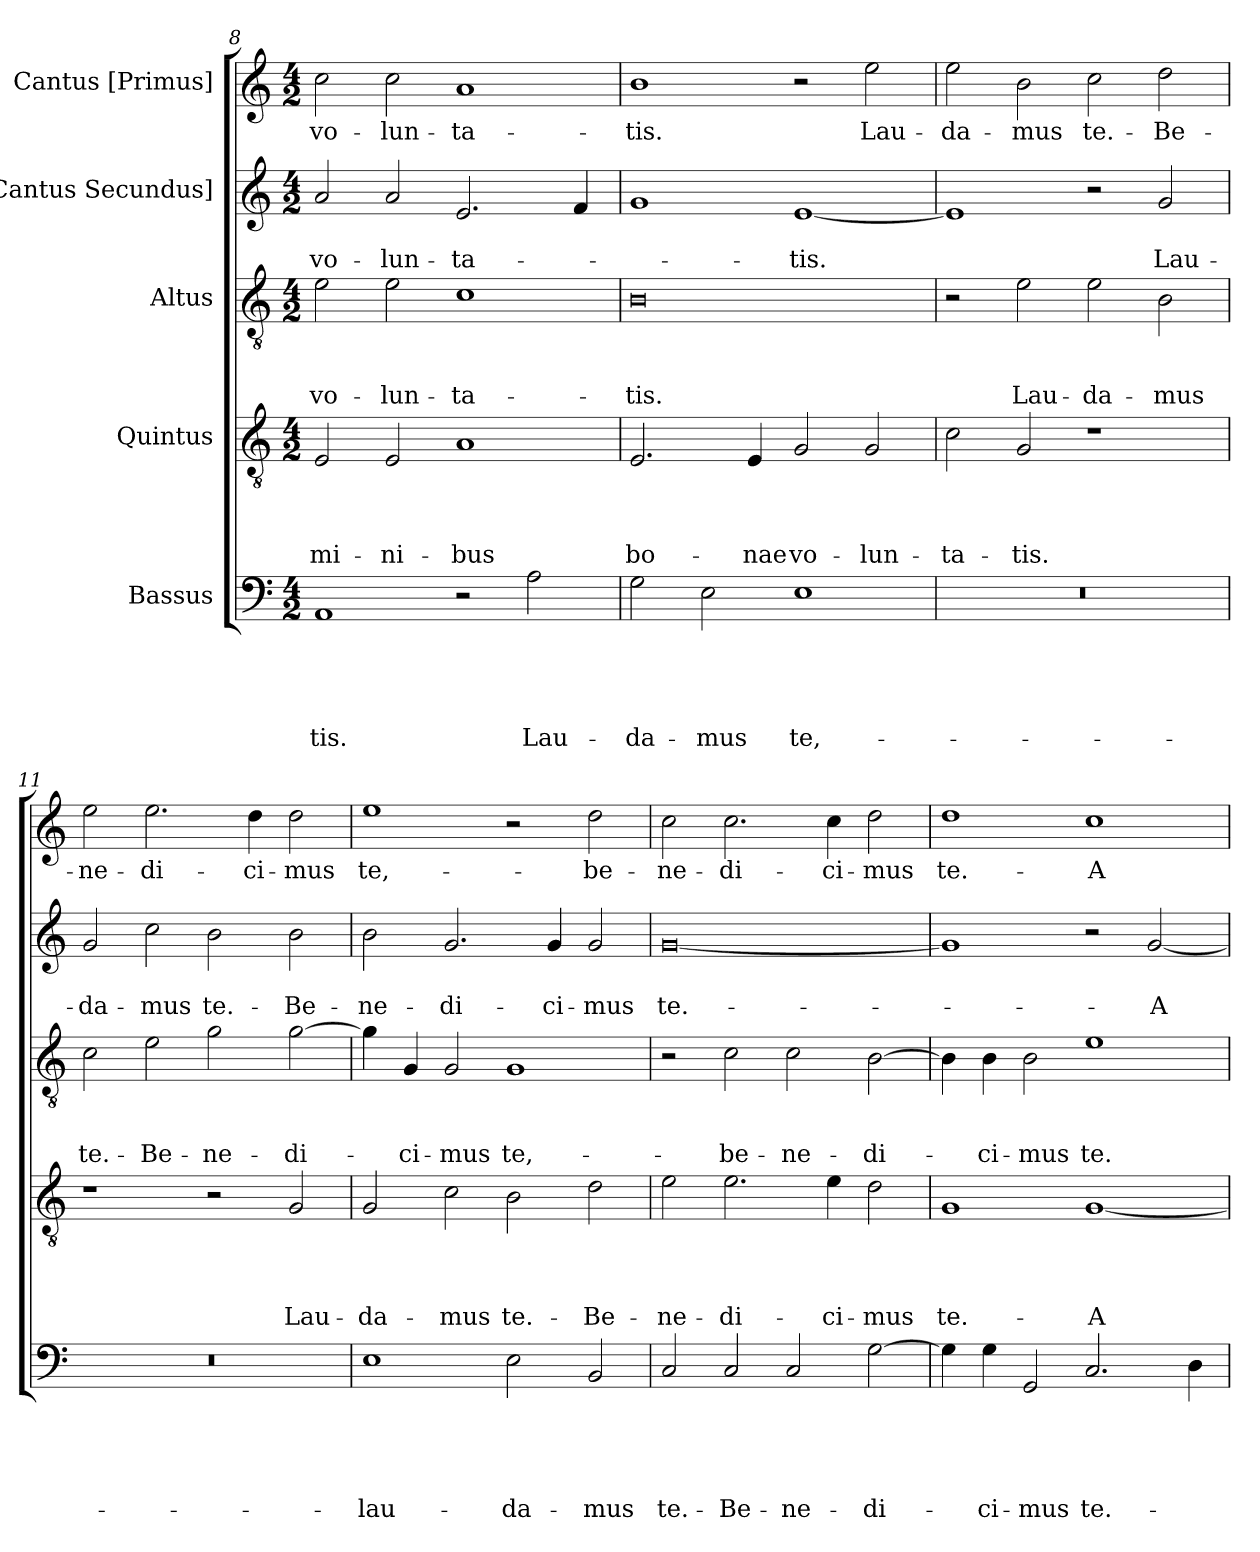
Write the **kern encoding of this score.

**kern	**text	**text	**text	**text	**text	**kern	**text	**text	**text	**text	**kern	**text	**text	**text	**kern	**text	**text	**kern	**text
*part5	*part5	*part5	*part5	*part5	*part5	*part4	*part4	*part4	*part4	*part4	*part3	*part3	*part3	*part3	*part2	*part2	*part2	*part1	*part1
*staff5	*staff5	*staff5	*staff5	*staff5	*staff5	*staff4	*staff4	*staff4	*staff4	*staff4	*staff3	*staff3	*staff3	*staff3	*staff2	*staff2	*staff2	*staff1	*staff1
*I"Bassus	*	*	*	*	*	*I"Quintus	*	*	*	*	*I"Altus	*	*	*	*I"[Cantus Secundus]	*	*	*I"Cantus [Primus]	*
*clefF4	*	*	*	*	*	*clefGv2	*	*	*	*	*clefGv2	*	*	*	*clefG2	*	*	*clefG2	*
*k[]	*	*	*	*	*	*k[]	*	*	*	*	*k[]	*	*	*	*k[]	*	*	*k[]	*
*M4/2	*	*	*	*	*	*M4/2	*	*	*	*	*M4/2	*	*	*	*M4/2	*	*	*M4/2	*
=8	=8	=8	=8	=8	=8	=8	=8	=8	=8	=8	=8	=8	=8	=8	=8	=8	=8	=8	=8
1AA/	.	.	.	.	-tis.	2E/	.	.	.	-mi-	2e\	.	.	vo-	2a/	.	vo-	2cc\	vo-
.	.	.	.	.	.	2E/	.	.	.	-ni-	2e\	.	.	-lun-	2a/	.	-lun-	2cc\	-lun-
2r	.	.	.	.	.	1A/	.	.	.	-bus	1c\	.	.	-ta-	2.e/	.	-ta-	1a/	-ta-
2A\	.	.	.	.	Lau-	.	.	.	.	.	.	.	.	.	.	.	.	.	.
.	.	.	.	.	.	.	.	.	.	.	.	.	.	.	4f/	.	.	.	.
=9	=9	=9	=9	=9	=9	=9	=9	=9	=9	=9	=9	=9	=9	=9	=9	=9	=9	=9	=9
2G\	.	.	.	.	-da-	2.E/	.	.	.	bo-	0B\	.	.	-tis.	1g/	.	.	1b\	-tis.
2E\	.	.	.	.	-mus	.	.	.	.	.	.	.	.	.	.	.	.	.	.
.	.	.	.	.	.	4E/	.	.	.	-nae	.	.	.	.	.	.	.	.	.
1E\	.	.	.	.	te,-	2G/	.	.	.	vo-	.	.	.	.	[1e/	.	-tis.	2r	.
.	.	.	.	.	.	2G/	.	.	.	-lun-	.	.	.	.	.	.	.	2ee\	Lau-
=10	=10	=10	=10	=10	=10	=10	=10	=10	=10	=10	=10	=10	=10	=10	=10	=10	=10	=10	=10
0r	.	.	.	.	.	2c\	.	.	.	-ta-	2r	.	.	.	1e/]	.	.	2ee\	-da-
.	.	.	.	.	.	2G/	.	.	.	-tis.	2e\	.	.	Lau-	.	.	.	2b\	-mus
.	.	.	.	.	.	1r	.	.	.	.	2e\	.	.	-da-	2r	.	.	2cc\	te.-
.	.	.	.	.	.	.	.	.	.	.	2B\	.	.	-mus	2g/	.	Lau-	2dd\	Be-
=11	=11	=11	=11	=11	=11	=11	=11	=11	=11	=11	=11	=11	=11	=11	=11	=11	=11	=11	=11
0r	.	.	.	.	.	1r	.	.	.	.	2c\	.	.	te.-	2g/	.	-da-	2ee\	-ne-
.	.	.	.	.	.	.	.	.	.	.	2e\	.	.	Be-	2cc\	.	-mus	2.ee\	-di-
.	.	.	.	.	.	2r	.	.	.	.	2g\	.	.	-ne-	2b\	.	te.-	.	.
.	.	.	.	.	.	.	.	.	.	.	.	.	.	.	.	.	.	4dd\	-ci-
.	.	.	.	.	.	2G/	.	.	.	Lau-	[2g\	.	.	-di-	2b\	.	Be-	2dd\	-mus
=12	=12	=12	=12	=12	=12	=12	=12	=12	=12	=12	=12	=12	=12	=12	=12	=12	=12	=12	=12
1E\	.	.	.	.	lau-	2G/	.	.	.	-da-	4g\]	.	.	.	2b\	.	-ne-	1ee\	te,-
.	.	.	.	.	.	.	.	.	.	.	4G/	.	.	-ci-	.	.	.	.	.
.	.	.	.	.	.	2c\	.	.	.	-mus	2G/	.	.	-mus	2.g/	.	-di-	.	.
2E\	.	.	.	.	-da-	2B\	.	.	.	te.-	1G/	.	.	te,-	.	.	.	2r	.
.	.	.	.	.	.	.	.	.	.	.	.	.	.	.	4g/	.	-ci-	.	.
2BB/	.	.	.	.	-mus	2d\	.	.	.	Be-	.	.	.	.	2g/	.	-mus	2dd\	be-
=13	=13	=13	=13	=13	=13	=13	=13	=13	=13	=13	=13	=13	=13	=13	=13	=13	=13	=13	=13
2C/	.	.	.	.	te.-	2e\	.	.	.	-ne-	2r	.	.	.	[0g/	.	te.-	2cc\	-ne-
2C/	.	.	.	.	Be-	2.e\	.	.	.	-di-	2c\	.	.	be-	.	.	.	2.cc\	-di-
2C/	.	.	.	.	-ne-	.	.	.	.	.	2c\	.	.	-ne-	.	.	.	.	.
.	.	.	.	.	.	4e\	.	.	.	-ci-	.	.	.	.	.	.	.	4cc\	-ci-
[2G\	.	.	.	.	-di-	2d\	.	.	.	-mus	[2B\	.	.	-di-	.	.	.	2dd\	-mus
=14	=14	=14	=14	=14	=14	=14	=14	=14	=14	=14	=14	=14	=14	=14	=14	=14	=14	=14	=14
4G\]	.	.	.	.	.	1G/	.	.	.	te.-	4B\]	.	.	.	1g/]	.	.	1dd\	te.-
4G\	.	.	.	.	-ci-	.	.	.	.	.	4B\	.	.	-ci-	.	.	.	.	.
2GG/	.	.	.	.	-mus	.	.	.	.	.	2B\	.	.	-mus	.	.	.	.	.
2.C/	.	.	.	.	te.-	[1G/	.	.	.	A-	1e\	.	.	te.-	2r	.	.	1cc\	A-
.	.	.	.	.	.	.	.	.	.	.	.	.	.	.	[2g/	.	A-	.	.
4D\	.	.	.	.	.	.	.	.	.	.	.	.	.	.	.	.	.	.	.
=	=	=	=	=	=	=	=	=	=	=	=	=	=	=	=	=	=	=	=
*-	*-	*-	*-	*-	*-	*-	*-	*-	*-	*-	*-	*-	*-	*-	*-	*-	*-	*-	*-
